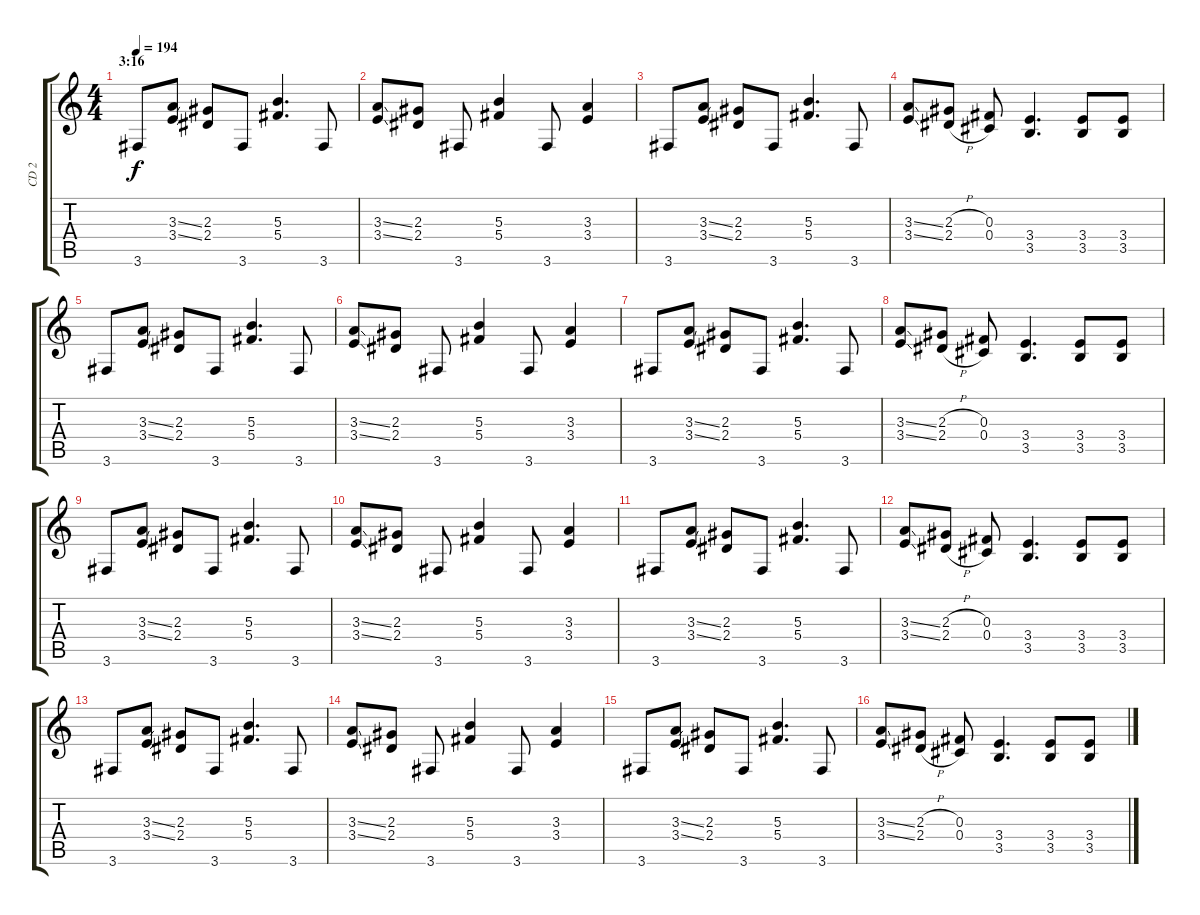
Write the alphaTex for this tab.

\track ("CD 2" "CD 2") {instrument distortionguitar}
\staff {score tabs}
\tuning (Eb4 Bb3 Gb3 Db3 Ab2 Eb2) {hide}
\ts (4 4)
\section ("" "3:16")
\tempo 194
\clef g2
\ks c
3.6.8{dy f instrument distortionguitar} (3.3{ss} 3.4{ss}).8 (2.3 2.4).8 3.6.8 (5.3 5.4).4{d} 3.6.8 |
(3.3{ss} 3.4{ss}).8 (2.3 2.4).8 3.6.8 (5.3 5.4).4 3.6.8 (3.3 3.4).4 |
3.6.8 (3.3{ss} 3.4{ss}).8 (2.3 2.4).8 3.6.8 (5.3 5.4).4{d} 3.6.8 |
(3.3{ss} 3.4{ss}).8 (2.3{h} 2.4{h}).8 (0.3 0.4).8 (3.4 3.5).4{d} (3.4 3.5).8 (3.4 3.5).8 |
3.6.8 (3.3{ss} 3.4{ss}).8 (2.3 2.4).8 3.6.8 (5.3 5.4).4{d} 3.6.8 |
(3.3{ss} 3.4{ss}).8 (2.3 2.4).8 3.6.8 (5.3 5.4).4 3.6.8 (3.3 3.4).4 |
3.6.8 (3.3{ss} 3.4{ss}).8 (2.3 2.4).8 3.6.8 (5.3 5.4).4{d} 3.6.8 |
(3.3{ss} 3.4{ss}).8 (2.3{h} 2.4{h}).8 (0.3 0.4).8 (3.4 3.5).4{d} (3.4 3.5).8 (3.4 3.5).8 |
3.6.8 (3.3{ss} 3.4{ss}).8 (2.3 2.4).8 3.6.8 (5.3 5.4).4{d} 3.6.8 |
(3.3{ss} 3.4{ss}).8 (2.3 2.4).8 3.6.8 (5.3 5.4).4 3.6.8 (3.3 3.4).4 |
3.6.8 (3.3{ss} 3.4{ss}).8 (2.3 2.4).8 3.6.8 (5.3 5.4).4{d} 3.6.8 |
(3.3{ss} 3.4{ss}).8 (2.3{h} 2.4{h}).8 (0.3 0.4).8 (3.4 3.5).4{d} (3.4 3.5).8 (3.4 3.5).8 |
3.6.8 (3.3{ss} 3.4{ss}).8 (2.3 2.4).8 3.6.8 (5.3 5.4).4{d} 3.6.8 |
(3.3{ss} 3.4{ss}).8 (2.3 2.4).8 3.6.8 (5.3 5.4).4 3.6.8 (3.3 3.4).4 |
3.6.8 (3.3{ss} 3.4{ss}).8 (2.3 2.4).8 3.6.8 (5.3 5.4).4{d} 3.6.8 |
(3.3{ss} 3.4{ss}).8 (2.3{h} 2.4{h}).8 (0.3 0.4).8 (3.4 3.5).4{d} (3.4 3.5).8 (3.4 3.5).8
